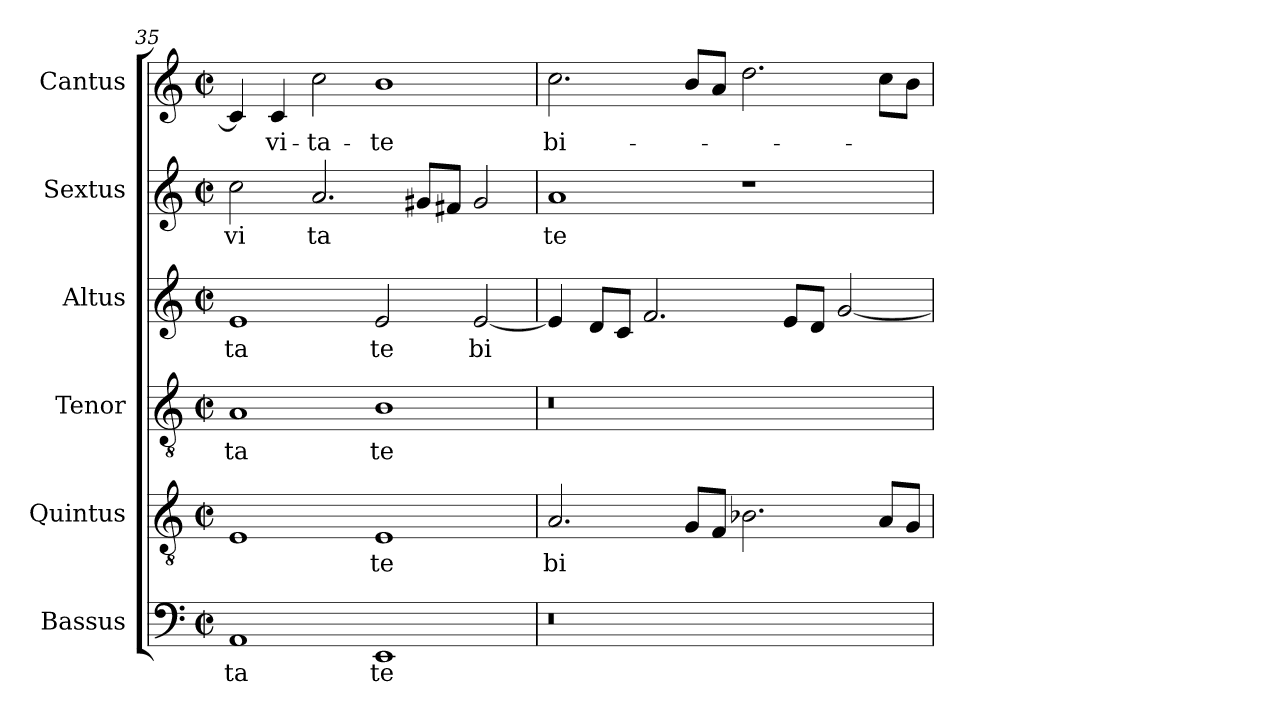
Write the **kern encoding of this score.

**kern	**text	**kern	**text	**kern	**text	**kern	**text	**kern	**text	**kern	**text
*part6	*part6	*part5	*part5	*part4	*part4	*part3	*part3	*part2	*part2	*part1	*part1
*staff6	*staff6	*staff5	*staff5	*staff4	*staff4	*staff3	*staff3	*staff2	*staff2	*staff1	*staff1
*I"Bassus	*	*I"Quintus	*	*I"Tenor	*	*I"Altus	*	*I"Sextus	*	*I"Cantus	*
!!LO:LB:g=z
*clefF4	*	*clefGv2	*	*clefGv2	*	*clefG2	*	*clefG2	*	*clefG2	*
*	*	*k[]	*	*	*	*	*	*	*	*	*
*	*	*C:	*	*	*	*	*	*	*	*	*
*M2/2	*	*M2/2	*	*M2/2	*	*M2/2	*	*M2/2	*	*M2/2	*
*met(c|)	*	*met(c|)	*	*met(c|)	*	*met(c|)	*	*met(c|)	*	*met(c|)	*
=35	=35	=35	=35	=35	=35	=35	=35	=35	=35	=35	=35
!	!LO:LY:b:cj	!	!	!	!LO:LY:b:cj	!	!LO:LY:b:cj	!	!LO:LY:b:cj	!	!
1AA	ta	1E	.	1A	ta	1e	ta	2cc\	vi	4c/]	.
!	!	!	!	!	!	!	!	!	!	!	!LO:LY:b:cj
.	.	.	.	.	.	.	.	.	.	4c/	vi-
!	!	!	!	!	!	!	!	!	!LO:LY:b:cj	!	!LO:LY:b:cj
.	.	.	.	.	.	.	.	2.a/	ta	2cc\	-ta-
!	!LO:LY:b:cj	!	!LO:LY:b:cj	!	!LO:LY:b:cj	!	!LO:LY:b:cj	!	!	!	!LO:LY:b:cj
1EE	te	1E	te	1B	te	2e/	te	.	.	1b	-te
.	.	.	.	.	.	.	.	8g#X/L	.	.	.
.	.	.	.	.	.	.	.	8f#/J	.	.	.
!	!	!	!	!	!	!	!LO:LY:b:cj	!	!	!	!
.	.	.	.	.	.	[<2e/	bi	2g#/	.	.	.
=36	=36	=36	=36	=36	=36	=36	=36	=36	=36	=36	=36
!	!	!	!LO:LY:b:cj	!	!	!	!	!	!LO:LY:b:cj	!	!LO:LY:b:cj
0r	.	2.A/	bi	0r	.	4e/]	.	1a	te	2.cc\	bi-
.	.	.	.	.	.	8d/L	.	.	.	.	.
.	.	.	.	.	.	8c/J	.	.	.	.	.
.	.	.	.	.	.	2.f/	.	.	.	.	.
.	.	8G/L	.	.	.	.	.	.	.	8b/L	.
.	.	8F/J	.	.	.	.	.	.	.	8a/J	.
.	.	2.B-X\	.	.	.	.	.	1r	.	2.dd\	.
.	.	.	.	.	.	8e/L	.	.	.	.	.
.	.	.	.	.	.	8d/J	.	.	.	.	.
.	.	.	.	.	.	[<2g/	.	.	.	.	.
.	.	8A/L	.	.	.	.	.	.	.	8cc\L	.
.	.	8G/J	.	.	.	.	.	.	.	8b\J	.
=	=	=	=	=	=	=	=	=	=	=	=
*-	*-	*-	*-	*-	*-	*-	*-	*-	*-	*-	*-
